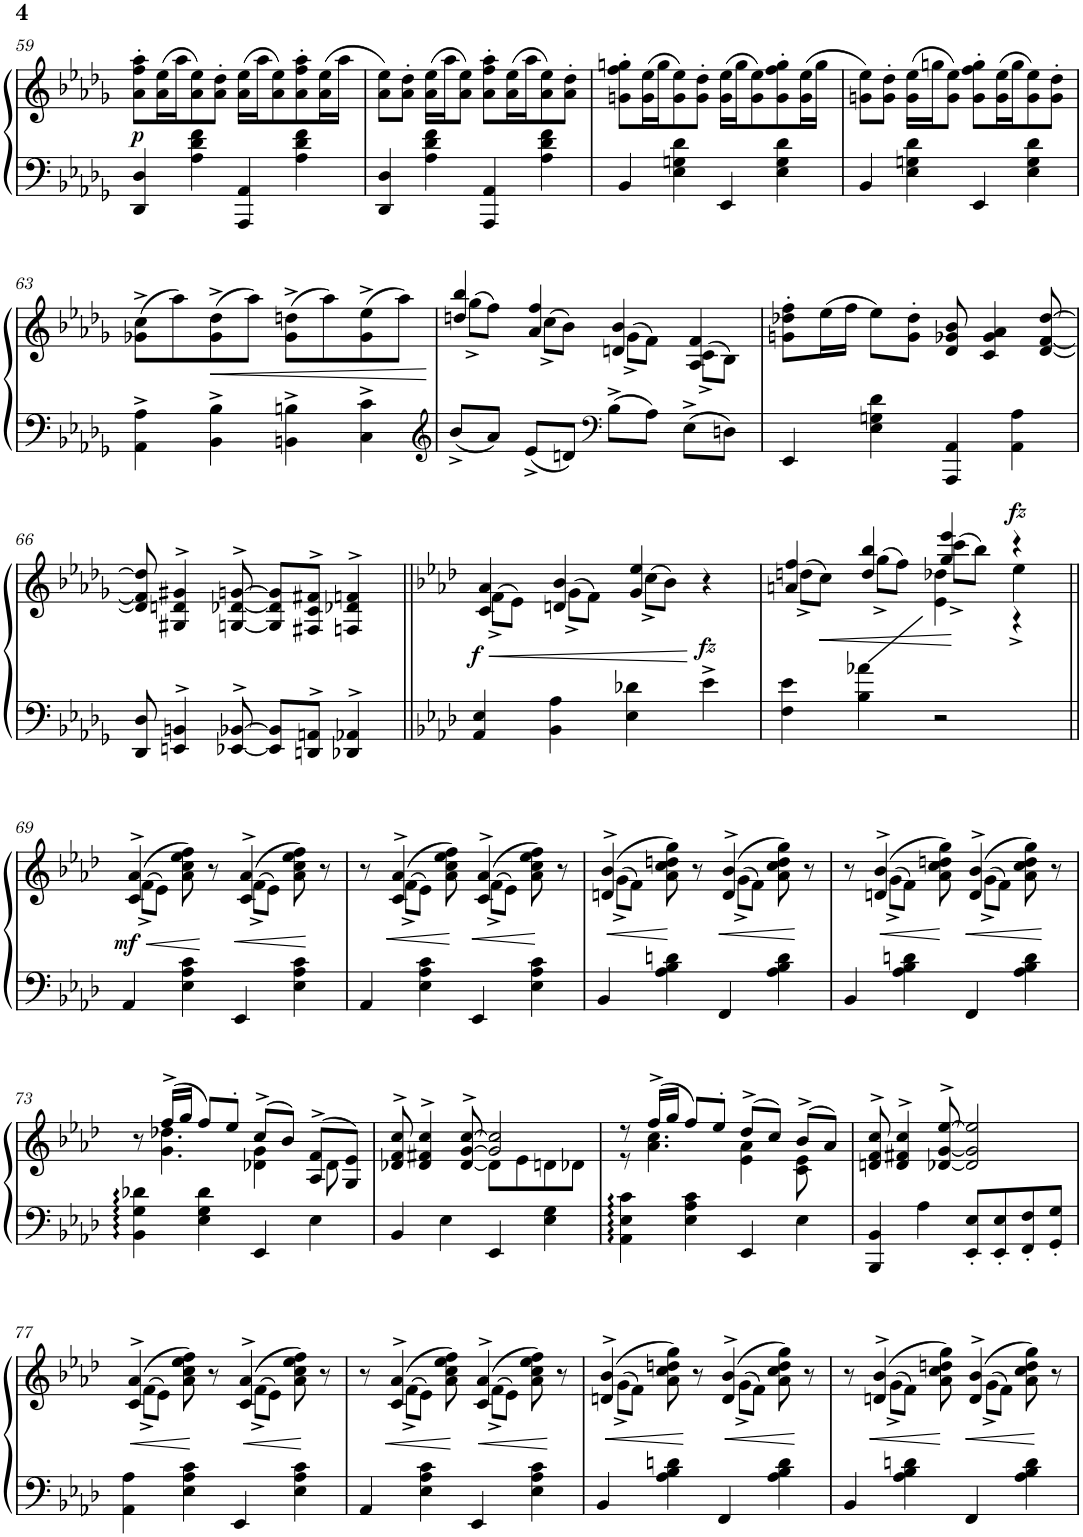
**kern	**kern	**dynam
*part1	*part1	*part1
*staff2	*staff1	*staff1/2
*I"Piano	*	*
*I'Pno.	*	*
!!LO:PB:g=z
*clefF4	*clefG2	*
*k[b-e-a-d-g-]	*k[b-e-a-d-g-]	*
*M2/2	*M2/2	*
*met(c|)	*met(c|)	*
=59	=59	=59
!	!	!LO:DY:b
4DD-/ 4D-/	8a-\' 8ff\' 8aa-\'L	p
.	(16a-\ 16ee-\L	.
.	16aa-\J	.
4A-\ 4d-\ 4f\	8a-\ 8ee-\)	.
.	8a-\' 8dd-\'J	.
4AAA-/ 4AA-/	(16a-\ 16ee-\LL	.
.	16aa-\J	.
.	8a-\ 8ee-\)	.
4A-\ 4d-\ 4f\	8a-\' 8ff\' 8aa-\'	.
.	(16a-\ 16ee-\L	.
.	16aa-\JJ	.
=60	=60	=60
4DD-/ 4D-/	8a-\ 8ee-\L)	.
.	8a-\' 8dd-\'J	.
4A-\ 4d-\ 4f\	(16a-\ 16ee-\LL	.
.	16aa-\J	.
.	8a-\ 8ee-\J)	.
4AAA-/ 4AA-/	8a-\' 8ff\' 8aa-\'L	.
.	(16a-\ 16ee-\L	.
.	16aa-\J	.
4A-\ 4d-\ 4f\	8a-\ 8ee-\)	.
.	8a-\' 8dd-\'J	.
=61	=61	=61
4BB-/	8gn\' 8ff\' 8ggn\'L	.
.	(16g\ 16ee-\L	.
.	16gg\J	.
4E-\ 4Gn\ 4d-\	8g\ 8ee-\)	.
.	8g\' 8dd-\'J	.
4EE-/	(16g\ 16ee-\LL	.
.	16gg\J	.
.	8g\ 8ee-\)	.
4E-\ 4G\ 4d-\	8g\' 8ff\' 8gg\'	.
.	(16g\ 16ee-\L	.
.	16gg\JJ	.
=62	=62	=62
4BB-/	8gn\ 8ee-\L)	.
.	8g\' 8dd-\'J	.
4E-\ 4Gn\ 4d-\	(16g\ 16ee-\LL	.
.	16ggn\J	.
.	8g\ 8ee-\J)	.
4EE-/	8g\' 8ff\' 8gg\'L	.
.	(16g\ 16ee-\L	.
.	16gg\J	.
4E-\ 4G\ 4d-\	8g\ 8ee-\)	.
.	8g\' 8dd-\'J	.
!!LO:LB:g=z
=63	=63	=63
4AA-\^ 4A-\^	(8g-X\^ 8cc\^L	.
.	8aa-\)	.
!	!	!LO:HP:b
4BB-\^ 4B-\^	(8g-\^ 8dd-\^	<
.	8aa-\J)	.
4BBn\^ 4Bn\^	(8g-\^ 8ddn\^L	.
.	8aa-\)	.
4C\^ 4c\^	(8g-\^ 8ee-\^	.
.	8aa-\J)	.
=64	=64	=64
*clefG2	*	*
*	*^	*
8b-^/L	4ddn/ 4bb-/	(>8gg-^\L	.
8a-/J	.	8ff\J)	.
8e-^/L	4a-/ 4ff/	(>8cc^\L	.
8dn/J	.	8b-\J)	.
*clefF4	*	*	*
8B-^\L	4dn/ 4b-/	(>8g-^\L	.
8A-\J	.	8f\J)	.
8E-^\L	4A-/ 4f/	(>8c^\L	.
8Dn\J	.	8B-\J)	.
*	*v	*v	*
=65	=65	=65
4EE-/	8gn\' 8dd-X\' 8ff\'L	.
.	(16ee-\L	.
.	16ff\JJ	.
4E-\ 4Gn\ 4d-\	8ee-\L)	.
.	8g\' 8dd-\'J	.
4AAA-/ 4AA-/	8d-/ 8g-X/ 8b-/	.
.	4c/ 4g-/ 4a-/	.
4AA-\ 4A-\	.	.
.	[8d-/ [8f/ [8dd-/	.
!!LO:LB:g=z
=66	=66	=66
8DD-/ 8D-/	8d-/] 8f/] 8dd-/]	.
4EEn/^> 4BBn/^>	4G#X/^> 4dn/^> 4g#X/^>	.
[8EE-X/^> [8BB-X/^>	[8Gn/^> [8d-X/^> [8gn/^>	.
8EE-/] 8BB-/]L	8G/] 8d-/] 8g/]L	.
8DDn/^> 8AAn/^>J	8F#X/^> 8c/^> 8f#X/^>J	.
4DD-X/^> 4AA-X/^>	4Fn/^> 4d-X/^> 4fn/^>	.
=67||	=67||	=67||
*k[b-e-a-d-]	*k[b-e-a-d-]	*
!	!	!LO:HP:b
*	*^	*
!	!	!	!LO:DY:n=1:b
4AA-/ 4E-/	4c/ 4a-/	(>8f^\L	< f
.	.	8e-\J)	.
4BB-\ 4A-\	4dn/ 4b-/	(>8g^\L	.
.	.	8f\J)	.
4E-\ 4d-X\	4g/ 4ee-/	(>8cc^\L	.
.	.	8b-\J)	.
!	!	!	!LO:DY:n=2:a=2
4e-^\	4r	4ryy	[ fz
=68	=68	=68	=68
*	*	*^	*
4F\ 4e-\	4an/ 4ff/	(>8ddn^\L	2ryy	.
!	!	!	!	!LO:HP:b
.	.	8cc\J)	.	<
4B-\ 4a-X\	4dd/ 4bb-/	(>8gg^\L	.	.
.	.	8ff\J)	.	.
2r	4gg/ 4eee-/	(>8ccc^\L	4e-\ 4dd-X\	.
.	.	8bb-\J)	.	[
!	!	!	!	!LO:DY:a
.	4r	4ee-^\	4r	fz
!!LO:LB:g=z
=69||	=69||	=69||	=69||	=69||
!	!	!	!	!LO:HP:b
!	!	!	!	!LO:DY:n=1:b
*	*	*v	*v	*
4AA-/	(4c/^ 4a-/^	(>8f^\L	< mf
.	.	8e-\J)	.
4E-\ 4A-\ 4c\	8a-\ 8cc\ 8ee-\ 8ff\)	4ryy	.
.	8r	.	[
!	!	!	!LO:HP:b
4EE-/	(4c/^ 4a-/^	(>8f^\L	<
.	.	8e-\J)	.
4E-\ 4A-\ 4c\	8a-\ 8cc\ 8ee-\ 8ff\)	4ryy	.
.	8r	.	[
=70	=70	=70	=70
4AA-/	8r	8ryy	.
!	!	!	!LO:HP:b
.	(4c/^ 4a-/^	(>8f^\L	<
4E-\ 4A-\ 4c\	.	8e-\J)	.
.	8a-\ 8cc\ 8ee-\ 8ff\)	8ryy	.
!	!	!	!LO:HP:n=1:b
4EE-/	(4c/^ 4a-/^	(>8f^\L	[ <
.	.	8e-\J)	.
4E-\ 4A-\ 4c\	8a-\ 8cc\ 8ee-\ 8ff\)	4ryy	.
.	8r	.	[
=71	=71	=71	=71
!	!	!	!LO:HP:b
4BB-/	(4dn/^ 4b-/^	(>8g^\L	<
.	.	8f\J)	.
4A-\ 4B-\ 4dn\	8a-\ 8cc\ 8ddn\ 8gg\)	4ryy	[
.	8r	.	.
!	!	!	!LO:HP:b
4FF/	(4d/^ 4b-/^	(>8g^\L	<
.	.	8f\J)	.
4A-\ 4B-\ 4d\	8a-\ 8cc\ 8dd\ 8gg\)	4ryy	.
.	8r	.	[
=72	=72	=72	=72
4BB-/	8r	8ryy	.
!	!	!	!LO:HP:b
.	(4dn/^ 4b-/^	(>8g^\L	<
4A-\ 4B-\ 4dn\	.	8f\J)	.
.	8a-\ 8cc\ 8ddn\ 8gg\)	8ryy	[
!	!	!	!LO:HP:b
4FF/	(4d/^ 4b-/^	(>8g^\L	<
.	.	8f\J)	.
4A-\ 4B-\ 4d\	8a-\ 8cc\ 8dd\ 8gg\)	4ryy	.
.	8r	.	[
!!LO:LB:g=z	!!
=73	=73	=73	=73
4BB-\ 4G\ 4d-X\	8r	8ryy	.
.	(16ff^/LL	4.g\ 4.dd-X\	.
.	16gg/JJ	.	.
4E-\ 4G\ 4d-\	8ff/L)	.	.
.	8ee-'/J	.	.
4EE-/	(8cc^/L	4d-X\ 4g\	.
.	8b-/J)	.	.
4E-\	(8A-/^ 8f/^L	8d-\	.
.	8G/ 8e-/J)	8ryy	.
=74	=74	=74	=74
4BB-/	8d-X/^> 8f/^> 8cc/^>	2ryy	.
.	4d-/^> 4f#X/^> 4cc/^>	.	.
4E-\	.	.	.
.	[8d-/^> [8g/^> [8cc/^>	.	.
4EE-/	2g/] 2cc/]	8d-\L]	.
.	.	8e-\	.
4E-\ 4G\	.	8dn\	.
.	.	8d-X\J	.
=75	=75	=75	=75
4AA-\ 4E-\ 4c\	8r	8r	.
.	(16ff^/LL	4.a-\ 4.cc\	.
.	16gg/JJ	.	.
4E-\ 4A-\ 4c\	8ff/L)	.	.
.	8ee-'/J	.	.
4EE-/	(8dd-^/L	4e-\ 4a-\	.
.	8cc/J)	.	.
4E-\	(8b-^/L	8c\ 8e-\	.
.	8a-/J)	8ryy	.
*	*v	*v	*
=76	=76	=76
4BBB-/ 4BB-/	8dn/^> 8f/^> 8cc/^>	.
.	4d/^> 4f#X/^> 4cc/^>	.
4A-\	.	.
.	[8d-X/^> [8g/^> [8ee-/^>	.
8EE-/' 8E-/'L	2d-/] 2g/] 2ee-/]	.
8EE-/' 8E-/'	.	.
8FF/' 8F/'	.	.
8GG/' 8G/'J	.	.
!!LO:LB:g=z
=77	=77	=77
!	!	!LO:HP:b
*	*^	*
4AA-\ 4A-\	(4c/^ 4a-/^	(>8f^\L	<
.	.	8e-\J)	.
4E-\ 4A-\ 4c\	8a-\ 8cc\ 8ee-\ 8ff\)	4ryy	.
.	8r	.	[
!	!	!	!LO:HP:b
4EE-/	(4c/^ 4a-/^	(>8f^\L	<
.	.	8e-\J)	.
4E-\ 4A-\ 4c\	8a-\ 8cc\ 8ee-\ 8ff\)	4ryy	.
.	8r	.	[
=78	=78	=78	=78
4AA-/	8r	8ryy	.
!	!	!	!LO:HP:b
.	(4c/^ 4a-/^	(>8f^\L	<
4E-\ 4A-\ 4c\	.	8e-\J)	.
.	8a-\ 8cc\ 8ee-\ 8ff\)	8ryy	.
!	!	!	!LO:HP:n=1:b
4EE-/	(4c/^ 4a-/^	(>8f^\L	[ <
.	.	8e-\J)	.
4E-\ 4A-\ 4c\	8a-\ 8cc\ 8ee-\ 8ff\)	4ryy	.
.	8r	.	[
=79	=79	=79	=79
!	!	!	!LO:HP:b
4BB-/	(4dn/^ 4b-/^	(>8g^\L	<
.	.	8f\J)	.
4A-\ 4B-\ 4dn\	8a-\ 8cc\ 8ddn\ 8gg\)	4ryy	.
.	8r	.	[
!	!	!	!LO:HP:b
4FF/	(4d/^ 4b-/^	(>8g^\L	<
.	.	8f\J)	.
4A-\ 4B-\ 4d\	8a-\ 8cc\ 8dd\ 8gg\)	4ryy	.
.	8r	.	[
=80	=80	=80	=80
4BB-/	8r	8ryy	.
!	!	!	!LO:HP:b
.	(4dn/^ 4b-/^	(>8g^\L	<
4A-\ 4B-\ 4dn\	.	8f\J)	.
.	8a-\ 8cc\ 8ddn\ 8gg\)	8ryy	[
4FF/	(4d/^ 4b-/^	(>8g^\L	.
.	.	8f\J)	.
4A-\ 4B-\ 4d\	8a-\ 8cc\ 8dd\ 8gg\)	4ryy	.
.	8r	.	[
*	*v	*v	*
=	=	=
*-	*-	*-
